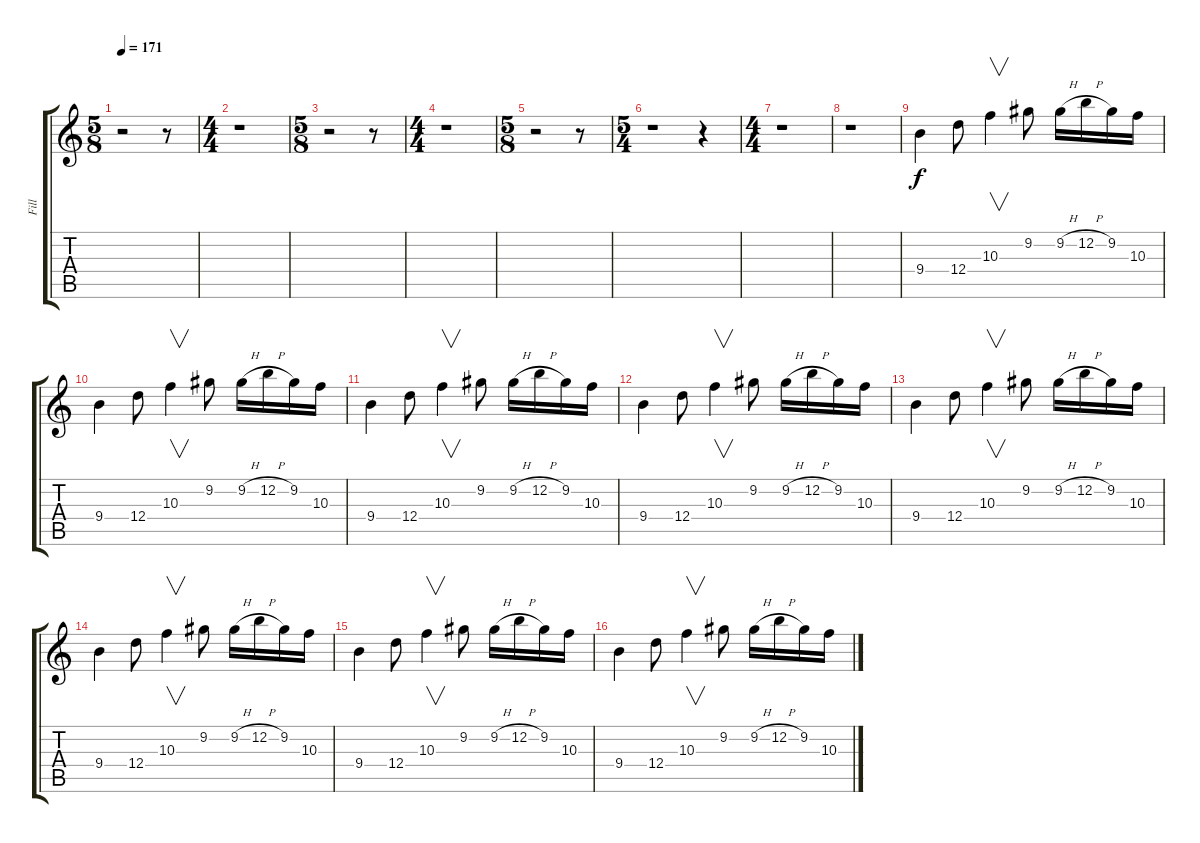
\track ("Fill" "Fill") {instrument distortionguitar}
\staff {score tabs}
\tuning (E4 B3 G3 D3 A2 D2) {hide}
\ts (5 8)
\tempo 171
\clef g2
\ks c
r.2{dy f} r.8 |
\ts (4 4)
r.1 |
\ts (5 8)
r.2 r.8 |
\ts (4 4)
r.1 |
\ts (5 8)
r.2 r.8 |
\ts (5 4)
r.1 r.4 |
\ts (4 4)
r.1 |
r.1 |
9.4.4 12.4.8 10.3.4{v} 9.2.8 9.2{h}.16 12.2{h}.16 9.2.16 10.3.16 |
9.4.4 12.4.8 10.3.4{v} 9.2.8 9.2{h}.16 12.2{h}.16 9.2.16 10.3.16 |
9.4.4 12.4.8 10.3.4{v} 9.2.8 9.2{h}.16 12.2{h}.16 9.2.16 10.3.16 |
9.4.4 12.4.8 10.3.4{v} 9.2.8 9.2{h}.16 12.2{h}.16 9.2.16 10.3.16 |
9.4.4 12.4.8 10.3.4{v} 9.2.8 9.2{h}.16 12.2{h}.16 9.2.16 10.3.16 |
9.4.4 12.4.8 10.3.4{v} 9.2.8 9.2{h}.16 12.2{h}.16 9.2.16 10.3.16 |
9.4.4 12.4.8 10.3.4{v} 9.2.8 9.2{h}.16 12.2{h}.16 9.2.16 10.3.16 |
9.4.4 12.4.8 10.3.4{v} 9.2.8 9.2{h}.16 12.2{h}.16 9.2.16 10.3.16
